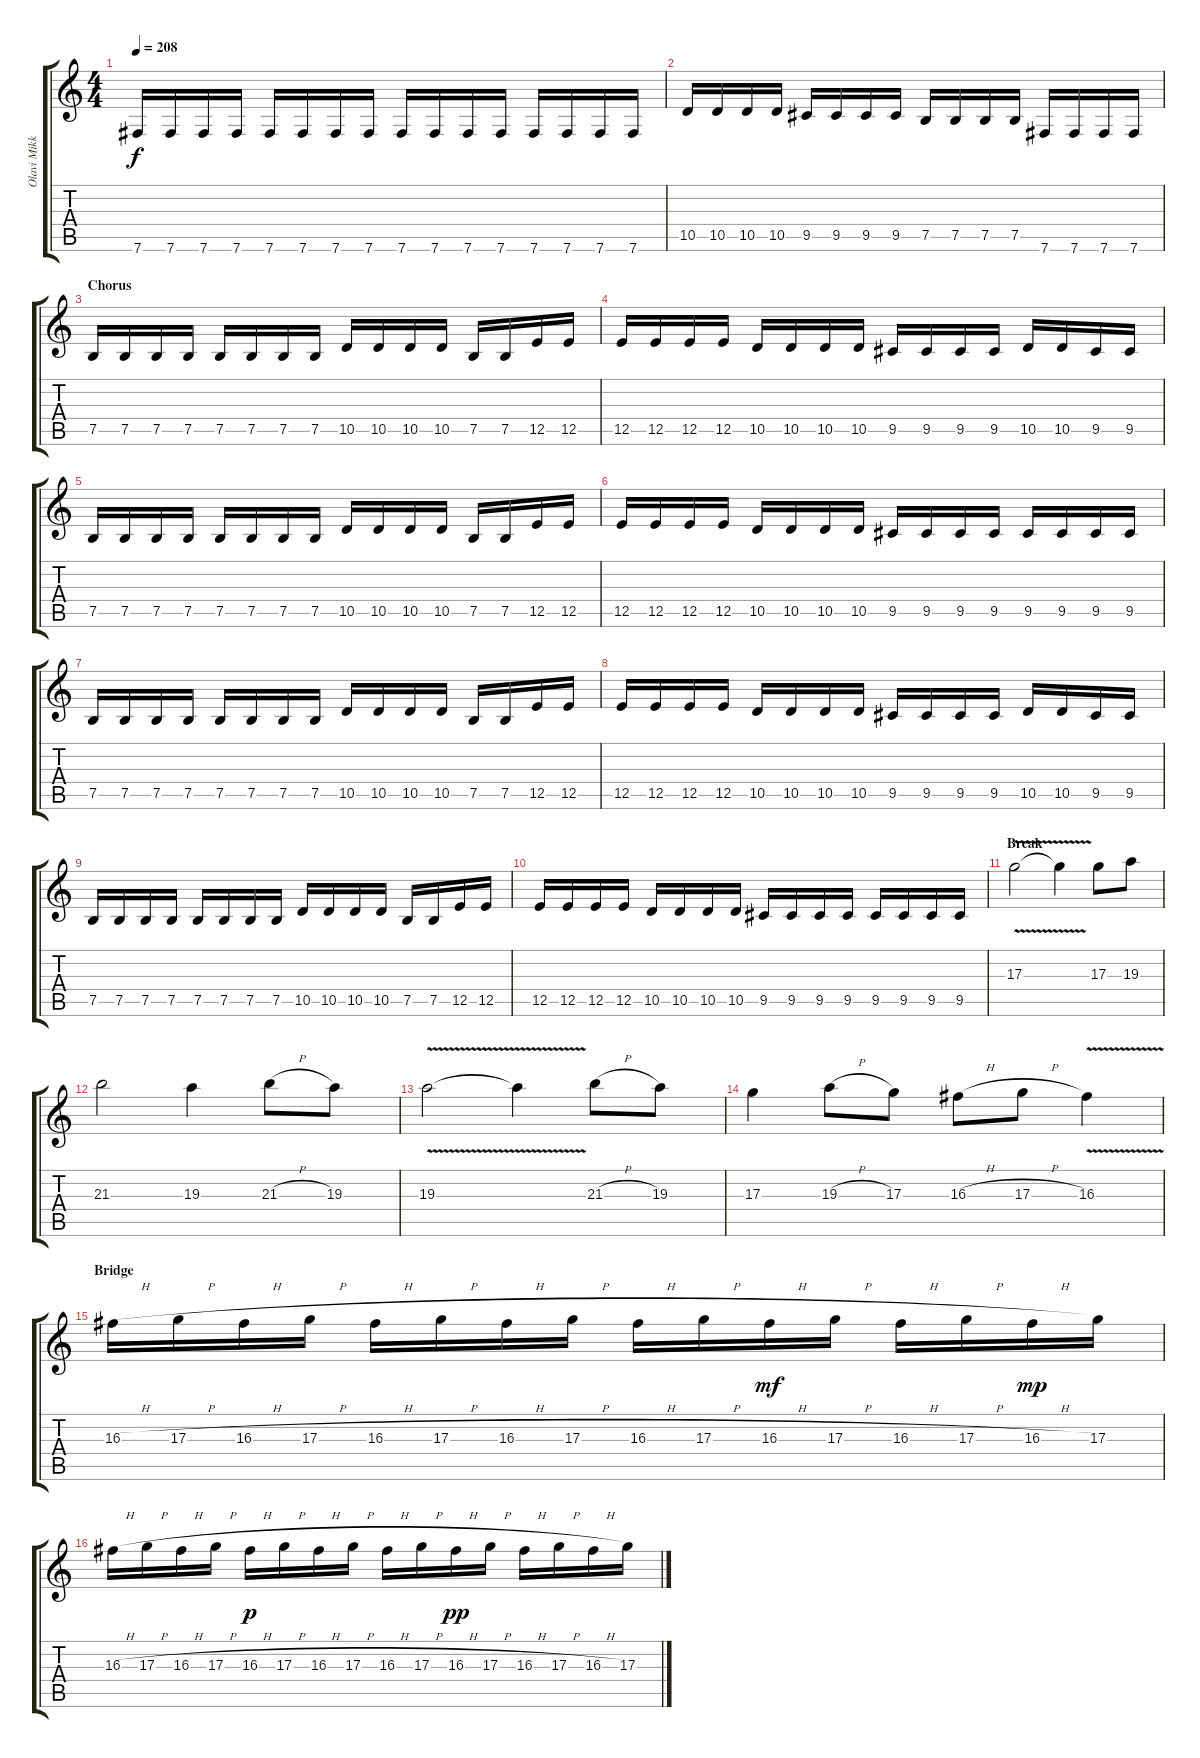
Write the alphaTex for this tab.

\track ("Olavi Mikkonen" "Olavi Mikk") {instrument distortionguitar}
\staff {score tabs}
\tuning (B3 Gb3 D3 A2 E2 B1) {hide}
\ts (4 4)
\tempo 208
\clef g2
\ks c
7.6.16{dy f} 7.6.16 7.6.16 7.6.16 7.6.16 7.6.16 7.6.16 7.6.16 7.6.16 7.6.16 7.6.16 7.6.16 7.6.16 7.6.16 7.6.16 7.6.16 |
10.5.16 10.5.16 10.5.16 10.5.16 9.5.16 9.5.16 9.5.16 9.5.16 7.5.16 7.5.16 7.5.16 7.5.16 7.6.16 7.6.16 7.6.16 7.6.16 |
\section ("" "Chorus")
7.5.16 7.5.16 7.5.16 7.5.16 7.5.16 7.5.16 7.5.16 7.5.16 10.5.16 10.5.16 10.5.16 10.5.16 7.5.16 7.5.16 12.5.16 12.5.16 |
12.5.16 12.5.16 12.5.16 12.5.16 10.5.16 10.5.16 10.5.16 10.5.16 9.5.16 9.5.16 9.5.16 9.5.16 10.5.16 10.5.16 9.5.16 9.5.16 |
7.5.16 7.5.16 7.5.16 7.5.16 7.5.16 7.5.16 7.5.16 7.5.16 10.5.16 10.5.16 10.5.16 10.5.16 7.5.16 7.5.16 12.5.16 12.5.16 |
12.5.16 12.5.16 12.5.16 12.5.16 10.5.16 10.5.16 10.5.16 10.5.16 9.5.16 9.5.16 9.5.16 9.5.16 9.5.16 9.5.16 9.5.16 9.5.16 |
7.5.16 7.5.16 7.5.16 7.5.16 7.5.16 7.5.16 7.5.16 7.5.16 10.5.16 10.5.16 10.5.16 10.5.16 7.5.16 7.5.16 12.5.16 12.5.16 |
12.5.16 12.5.16 12.5.16 12.5.16 10.5.16 10.5.16 10.5.16 10.5.16 9.5.16 9.5.16 9.5.16 9.5.16 10.5.16 10.5.16 9.5.16 9.5.16 |
7.5.16 7.5.16 7.5.16 7.5.16 7.5.16 7.5.16 7.5.16 7.5.16 10.5.16 10.5.16 10.5.16 10.5.16 7.5.16 7.5.16 12.5.16 12.5.16 |
12.5.16 12.5.16 12.5.16 12.5.16 10.5.16 10.5.16 10.5.16 10.5.16 9.5.16 9.5.16 9.5.16 9.5.16 9.5.16 9.5.16 9.5.16 9.5.16 |
\section ("" "Break")
17.3{v}.2 17.3{t}.4 17.3.8 19.3.8 |
21.3.2 19.3.4 21.3{h}.8 19.3.8 |
19.3{v}.2 19.3{t}.4 21.3{h}.8 19.3.8 |
17.3.4 19.3{h}.8 17.3.8 16.3{h}.8 17.3{h}.8 16.3{v}.4 |
\section ("" "Bridge")
16.3{h}.16 17.3{h}.16 16.3{h}.16 17.3{h}.16 16.3{h}.16 17.3{h}.16 16.3{h}.16 17.3{h}.16 16.3{h}.16 17.3{h}.16 16.3{h}.16{dy mf} 17.3{h}.16 16.3{h}.16 17.3{h}.16 16.3{h}.16{dy mp} 17.3.16 |
16.3{h}.16 17.3{h}.16 16.3{h}.16 17.3{h}.16 16.3{h}.16{dy p} 17.3{h}.16 16.3{h}.16 17.3{h}.16 16.3{h}.16 17.3{h}.16 16.3{h}.16{dy pp} 17.3{h}.16 16.3{h}.16 17.3{h}.16 16.3{h}.16 17.3.16
